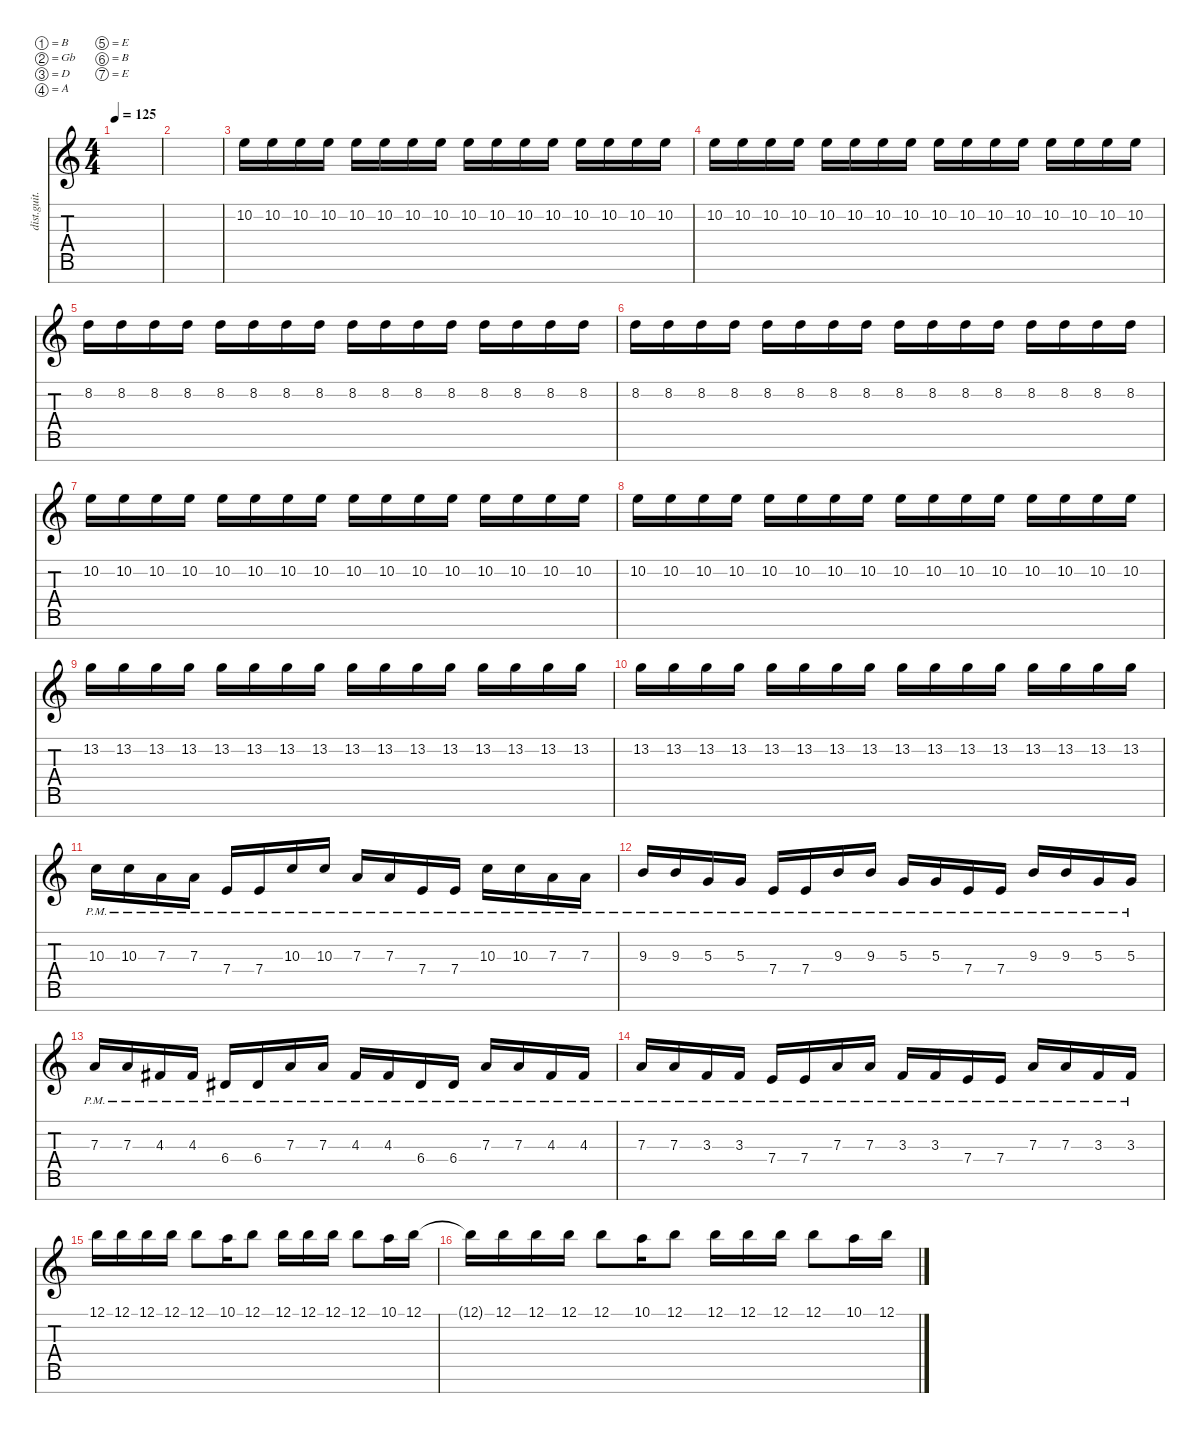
\defaultSystemsLayout 4
\hideDynamics
\bracketExtendMode nobrackets
\otherSystemsTrackNameOrientation horizontal
\track ("lead" "dist.guit.") {instrument distortionguitar}
\staff {score tabs}
\tuning (B3 Gb3 D3 A2 E2 B1 E1)
\ts (4 4)
\tempo 125
\clef g2
\ks c
|
|
10.2.16{beam Down} 10.2.16{beam Down} 10.2.16{beam Down} 10.2.16{beam Down} 10.2.16{beam Down} 10.2.16{beam Down} 10.2.16{beam Down} 10.2.16{beam Down} 10.2.16{beam Down} 10.2.16{beam Down} 10.2.16{beam Down} 10.2.16{beam Down} 10.2.16{beam Down} 10.2.16{beam Down} 10.2.16{beam Down} 10.2.16{beam Down} |
10.2.16{beam Down} 10.2.16{beam Down} 10.2.16{beam Down} 10.2.16{beam Down} 10.2.16{beam Down} 10.2.16{beam Down} 10.2.16{beam Down} 10.2.16{beam Down} 10.2.16{beam Down} 10.2.16{beam Down} 10.2.16{beam Down} 10.2.16{beam Down} 10.2.16{beam Down} 10.2.16{beam Down} 10.2.16{beam Down} 10.2.16{beam Down} |
8.2.16{beam Down} 8.2.16{beam Down} 8.2.16{beam Down} 8.2.16{beam Down} 8.2.16{beam Down} 8.2.16{beam Down} 8.2.16{beam Down} 8.2.16{beam Down} 8.2.16{beam Down} 8.2.16{beam Down} 8.2.16{beam Down} 8.2.16{beam Down} 8.2.16{beam Down} 8.2.16{beam Down} 8.2.16{beam Down} 8.2.16{beam Down} |
8.2.16{beam Down} 8.2.16{beam Down} 8.2.16{beam Down} 8.2.16{beam Down} 8.2.16{beam Down} 8.2.16{beam Down} 8.2.16{beam Down} 8.2.16{beam Down} 8.2.16{beam Down} 8.2.16{beam Down} 8.2.16{beam Down} 8.2.16{beam Down} 8.2.16{beam Down} 8.2.16{beam Down} 8.2.16{beam Down} 8.2.16{beam Down} |
10.2.16{beam Down} 10.2.16{beam Down} 10.2.16{beam Down} 10.2.16{beam Down} 10.2.16{beam Down} 10.2.16{beam Down} 10.2.16{beam Down} 10.2.16{beam Down} 10.2.16{beam Down} 10.2.16{beam Down} 10.2.16{beam Down} 10.2.16{beam Down} 10.2.16{beam Down} 10.2.16{beam Down} 10.2.16{beam Down} 10.2.16{beam Down} |
10.2.16{beam Down} 10.2.16{beam Down} 10.2.16{beam Down} 10.2.16{beam Down} 10.2.16{beam Down} 10.2.16{beam Down} 10.2.16{beam Down} 10.2.16{beam Down} 10.2.16{beam Down} 10.2.16{beam Down} 10.2.16{beam Down} 10.2.16{beam Down} 10.2.16{beam Down} 10.2.16{beam Down} 10.2.16{beam Down} 10.2.16{beam Down} |
13.2.16{beam Down} 13.2.16{beam Down} 13.2.16{beam Down} 13.2.16{beam Down} 13.2.16{beam Down} 13.2.16{beam Down} 13.2.16{beam Down} 13.2.16{beam Down} 13.2.16{beam Down} 13.2.16{beam Down} 13.2.16{beam Down} 13.2.16{beam Down} 13.2.16{beam Down} 13.2.16{beam Down} 13.2.16{beam Down} 13.2.16{beam Down} |
13.2.16{beam Down} 13.2.16{beam Down} 13.2.16{beam Down} 13.2.16{beam Down} 13.2.16{beam Down} 13.2.16{beam Down} 13.2.16{beam Down} 13.2.16{beam Down} 13.2.16{beam Down} 13.2.16{beam Down} 13.2.16{beam Down} 13.2.16{beam Down} 13.2.16{beam Down} 13.2.16{beam Down} 13.2.16{beam Down} 13.2.16{beam Down} |
10.3{pm}.16{beam Down} 10.3{pm}.16{beam Down} 7.3{pm}.16{beam Down} 7.3{pm}.16{beam Down} 7.4{pm}.16{beam Up} 7.4{pm}.16{beam Up} 10.3{pm}.16{beam Up} 10.3{pm}.16{beam Up} 7.3{pm}.16{beam Up} 7.3{pm}.16{beam Up} 7.4{pm}.16{beam Up} 7.4{pm}.16{beam Up} 10.3{pm}.16{beam Down} 10.3{pm}.16{beam Down} 7.3{pm}.16{beam Down} 7.3{pm}.16{beam Down} |
9.3{pm}.16{beam Up} 9.3{pm}.16{beam Up} 5.3{pm}.16{beam Up} 5.3{pm}.16{beam Up} 7.4{pm}.16{beam Up} 7.4{pm}.16{beam Up} 9.3{pm}.16{beam Up} 9.3{pm}.16{beam Up} 5.3{pm}.16{beam Up} 5.3{pm}.16{beam Up} 7.4{pm}.16{beam Up} 7.4{pm}.16{beam Up} 9.3{pm}.16{beam Up} 9.3{pm}.16{beam Up} 5.3{pm}.16{beam Up} 5.3{pm}.16{beam Up} |
7.3{pm}.16{beam Up} 7.3{pm}.16{beam Up} 4.3{pm acc #}.16{beam Up} 4.3{pm acc #}.16{beam Up} 6.4{pm acc #}.16{beam Up} 6.4{pm acc #}.16{beam Up} 7.3{pm}.16{beam Up} 7.3{pm}.16{beam Up} 4.3{pm acc #}.16{beam Up} 4.3{pm acc #}.16{beam Up} 6.4{pm acc #}.16{beam Up} 6.4{pm acc #}.16{beam Up} 7.3{pm}.16{beam Up} 7.3{pm}.16{beam Up} 4.3{pm acc #}.16{beam Up} 4.3{pm acc #}.16{beam Up} |
7.3{pm}.16{beam Up} 7.3{pm}.16{beam Up} 3.3{pm}.16{beam Up} 3.3{pm}.16{beam Up} 7.4{pm}.16{beam Up} 7.4{pm}.16{beam Up} 7.3{pm}.16{beam Up} 7.3{pm}.16{beam Up} 3.3{pm}.16{beam Up} 3.3{pm}.16{beam Up} 7.4{pm}.16{beam Up} 7.4{pm}.16{beam Up} 7.3{pm}.16{beam Up} 7.3{pm}.16{beam Up} 3.3{pm}.16{beam Up} 3.3{pm}.16{beam Up} |
12.1.16{beam Down} 12.1.16{beam Down} 12.1.16{beam Down} 12.1.16{beam Down} 12.1.8{beam Down} 10.1.16{beam Down} 12.1.8{beam Down} 12.1.16{beam Down} 12.1.16{beam Down} 12.1.16{beam Down} 12.1.8{beam Down} 10.1.16{beam Down} 12.1.16{beam Down} |
12.1{t}.16{beam Down} 12.1.16{beam Down} 12.1.16{beam Down} 12.1.16{beam Down} 12.1.8{beam Down} 10.1.16{beam Down} 12.1.8{beam Down} 12.1.16{beam Down} 12.1.16{beam Down} 12.1.16{beam Down} 12.1.8{beam Down} 10.1.16{beam Down} 12.1.16{beam Down}
